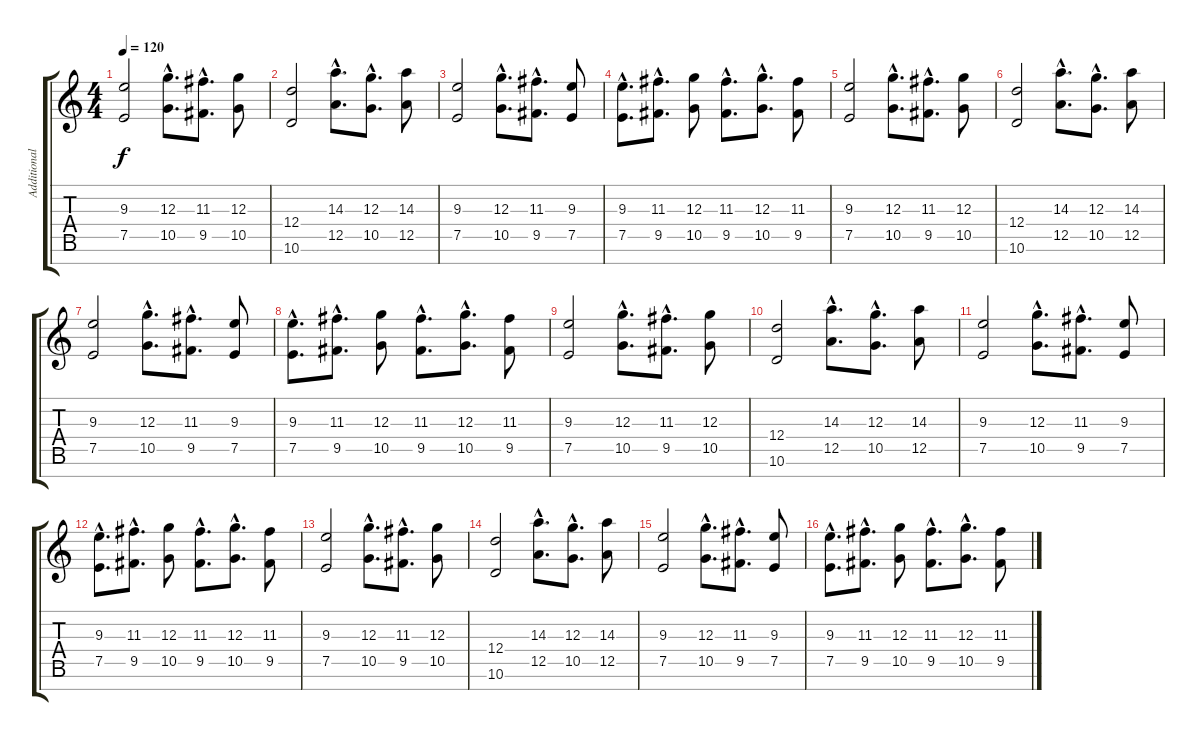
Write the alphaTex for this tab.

\track ("Additional Guitar" "Additional") {instrument distortionguitar}
\staff {score tabs}
\tuning (E4 B3 G3 D3 A2 E2 B1) {hide}
\ts (4 4)
\tempo 120
\clef g2
\ks c
(9.3 7.5).2{dy f volume 9} (12.3{hac} 10.5{hac}).8{d} (11.3{hac} 9.5{hac}).8{d} (12.3 10.5).8 |
(12.4 10.6).2 (14.3{hac} 12.5{hac}).8{d} (12.3{hac} 10.5{hac}).8{d} (14.3 12.5).8 |
(9.3 7.5).2 (12.3{hac} 10.5{hac}).8{d} (11.3{hac} 9.5{hac}).8{d} (9.3 7.5).8 |
(9.3{hac} 7.5{hac}).8{d} (11.3{hac} 9.5{hac}).8{d} (12.3 10.5).8 (11.3{hac} 9.5{hac}).8{d} (12.3{hac} 10.5{hac}).8{d} (11.3 9.5).8 |
(9.3 7.5).2 (12.3{hac} 10.5{hac}).8{d} (11.3{hac} 9.5{hac}).8{d} (12.3 10.5).8 |
(12.4 10.6).2 (14.3{hac} 12.5{hac}).8{d} (12.3{hac} 10.5{hac}).8{d} (14.3 12.5).8 |
(9.3 7.5).2 (12.3{hac} 10.5{hac}).8{d} (11.3{hac} 9.5{hac}).8{d} (9.3 7.5).8 |
(9.3{hac} 7.5{hac}).8{d} (11.3{hac} 9.5{hac}).8{d} (12.3 10.5).8 (11.3{hac} 9.5{hac}).8{d} (12.3{hac} 10.5{hac}).8{d} (11.3 9.5).8 |
(9.3 7.5).2 (12.3{hac} 10.5{hac}).8{d} (11.3{hac} 9.5{hac}).8{d} (12.3 10.5).8 |
(12.4 10.6).2 (14.3{hac} 12.5{hac}).8{d} (12.3{hac} 10.5{hac}).8{d} (14.3 12.5).8 |
(9.3 7.5).2 (12.3{hac} 10.5{hac}).8{d} (11.3{hac} 9.5{hac}).8{d} (9.3 7.5).8 |
(9.3{hac} 7.5{hac}).8{d} (11.3{hac} 9.5{hac}).8{d} (12.3 10.5).8 (11.3{hac} 9.5{hac}).8{d} (12.3{hac} 10.5{hac}).8{d} (11.3 9.5).8 |
(9.3 7.5).2 (12.3{hac} 10.5{hac}).8{d} (11.3{hac} 9.5{hac}).8{d} (12.3 10.5).8 |
(12.4 10.6).2 (14.3{hac} 12.5{hac}).8{d} (12.3{hac} 10.5{hac}).8{d} (14.3 12.5).8 |
(9.3 7.5).2 (12.3{hac} 10.5{hac}).8{d} (11.3{hac} 9.5{hac}).8{d} (9.3 7.5).8 |
(9.3{hac} 7.5{hac}).8{d} (11.3{hac} 9.5{hac}).8{d} (12.3 10.5).8 (11.3{hac} 9.5{hac}).8{d} (12.3{hac} 10.5{hac}).8{d} (11.3 9.5).8
